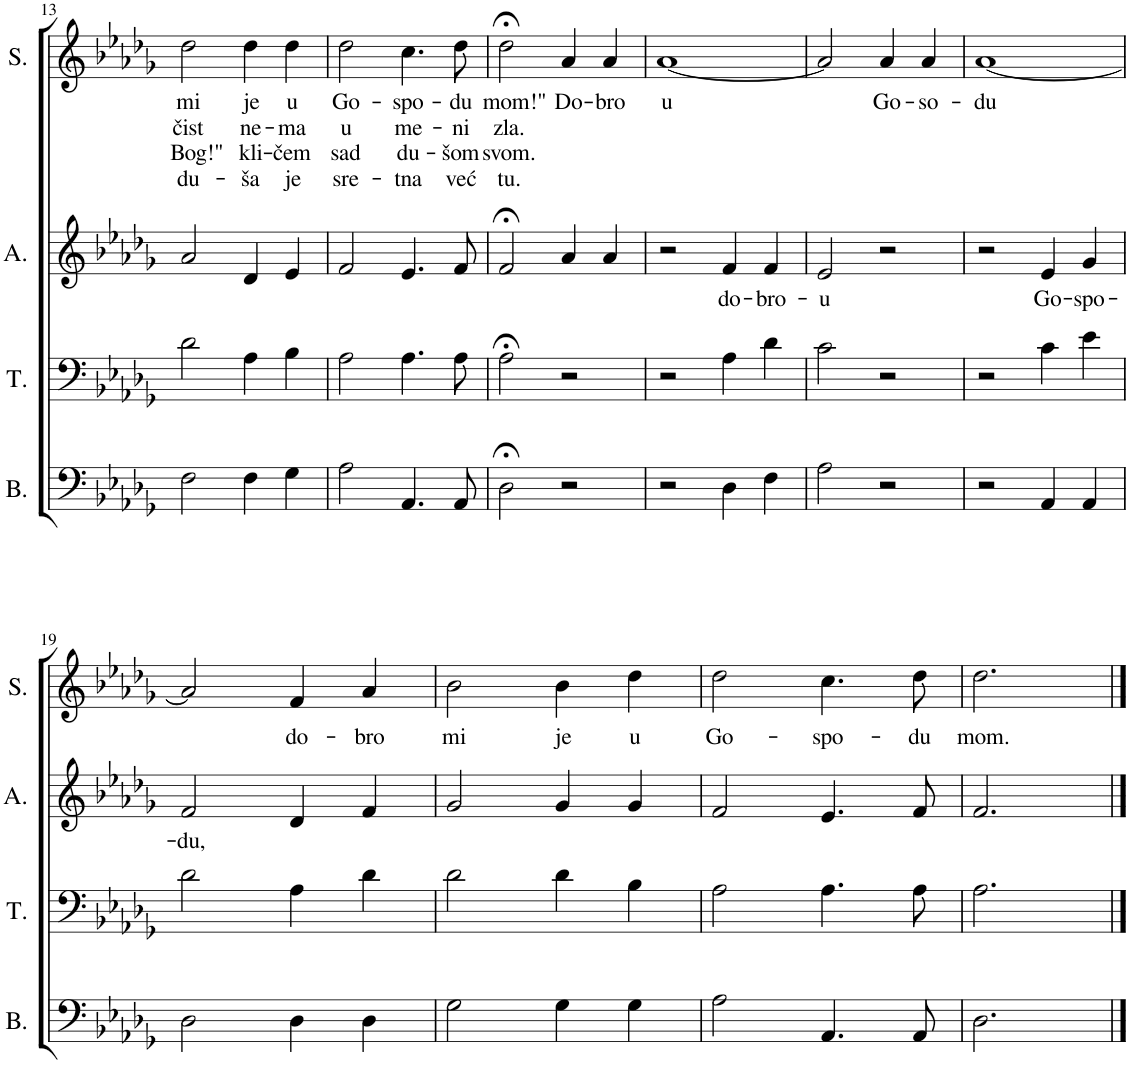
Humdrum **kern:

**kern	**kern	**kern	**text	**kern	**text	**text	**text	**text
*part4	*part3	*part2	*part2	*part1	*part1	*part1	*part1	*part1
*staff4	*staff3	*staff2	*staff2	*staff1	*staff1	*staff1	*staff1	*staff1
*I"Bass	*I"Tenor	*I"Alto	*	*I"Soprano	*	*	*	*
*I'B.	*I'T.	*I'A.	*	*I'S.	*	*	*	*
!!LO:PB:g=z
*clefF4	*clefF4	*clefG2	*	*clefG2	*	*	*	*
*k[b-e-a-d-g-]	*k[b-e-a-d-g-]	*k[b-e-a-d-g-]	*	*k[b-e-a-d-g-]	*	*	*	*
*M4/4	*M4/4	*M4/4	*	*M4/4	*	*	*	*
*met(c)	*met(c)	*met(c)	*	*met(c)	*	*	*	*
=13	=13	=13	=13	=13	=13	=13	=13	=13
!	!	!	!	!	!LO:LY:b	!LO:LY:b	!LO:LY:b	!LO:LY:b
2F\	2d-\	2a-/	.	2dd-\	mi	čist	Bog!"	du-
!	!	!	!	!	!LO:LY:b	!LO:LY:b	!LO:LY:b	!LO:LY:b
4F\	4A-\	4d-/	.	4dd-\	je	ne-	kli-	-ša
!	!	!	!	!	!LO:LY:b	!LO:LY:b	!LO:LY:b	!LO:LY:b
4G-\	4B-\	4e-/	.	4dd-\	u	-ma	-čem	je
=14	=14	=14	=14	=14	=14	=14	=14	=14
!	!	!	!	!	!LO:LY:b	!LO:LY:b	!LO:LY:b	!LO:LY:b
2A-\	2A-\	2f/	.	2dd-\	Go-	u	sad	sre-
!	!	!	!	!	!LO:LY:b	!LO:LY:b	!LO:LY:b	!LO:LY:b
4.AA-/	4.A-\	4.e-/	.	4.cc\	-spo-	me-	du-	-tna
!	!	!	!	!	!LO:LY:b	!LO:LY:b	!LO:LY:b	!LO:LY:b
8AA-/	8A-\	8f/	.	8dd-\	-du	-ni	-šom	već
=15	=15	=15	=15	=15	=15	=15	=15	=15
!	!	!	!	!	!LO:LY:b	!LO:LY:b	!LO:LY:b	!LO:LY:b
2D-;<\	2A-;<\	2f;</	.	2dd-;<\	mom!"	zla.	svom.	tu.
!	!	!	!	!	!LO:LY:b	!	!	!
2r	2r	4a-/	.	4a-/	Do-	.	.	.
!	!	!	!	!	!LO:LY:b	!	!	!
.	.	4a-/	.	4a-/	-bro	.	.	.
=16	=16	=16	=16	=16	=16	=16	=16	=16
!	!	!	!	!	!LO:LY:b	!	!	!
2r	2r	2r	.	[1a-	u	.	.	.
!	!	!	!LO:LY:b	!	!	!	!	!
4D-\	4A-\	4f/	do-	.	.	.	.	.
!	!	!	!LO:LY:b	!	!	!	!	!
4F\	4d-\	4f/	-bro-	.	.	.	.	.
=17	=17	=17	=17	=17	=17	=17	=17	=17
!	!	!	!LO:LY:b	!	!	!	!	!
2A-\	2c\	2e-/	-u	2a-/]	.	.	.	.
!	!	!	!	!	!LO:LY:b	!	!	!
2r	2r	2r	.	4a-/	Go-	.	.	.
!	!	!	!	!	!LO:LY:b	!	!	!
.	.	.	.	4a-/	-so-	.	.	.
=18	=18	=18	=18	=18	=18	=18	=18	=18
!	!	!	!	!	!LO:LY:b	!	!	!
2r	2r	2r	.	[1a-	-du	.	.	.
!	!	!	!LO:LY:b	!	!	!	!	!
4AA-/	4c\	4e-/	Go-	.	.	.	.	.
!	!	!	!LO:LY:b	!	!	!	!	!
4AA-/	4e-\	4g-/	-spo-	.	.	.	.	.
!!LO:LB:g=z
=19	=19	=19	=19	=19	=19	=19	=19	=19
!	!	!	!LO:LY:b	!	!	!	!	!
2D-\	2d-\	2f/	-du,	2a-/]	.	.	.	.
!	!	!	!	!	!LO:LY:b	!	!	!
4D-\	4A-\	4d-/	.	4f/	do-	.	.	.
!	!	!	!	!	!LO:LY:b	!	!	!
4D-\	4d-\	4f/	.	4a-/	-bro	.	.	.
=20	=20	=20	=20	=20	=20	=20	=20	=20
!	!	!	!	!	!LO:LY:b	!	!	!
2G-\	2d-\	2g-/	.	2b-\	mi	.	.	.
!	!	!	!	!	!LO:LY:b	!	!	!
4G-\	4d-\	4g-/	.	4b-\	je	.	.	.
!	!	!	!	!	!LO:LY:b	!	!	!
4G-\	4B-\	4g-/	.	4dd-\	u	.	.	.
=21	=21	=21	=21	=21	=21	=21	=21	=21
!	!	!	!	!	!LO:LY:b	!	!	!
2A-\	2A-\	2f/	.	2dd-\	Go-	.	.	.
!	!	!	!	!	!LO:LY:b	!	!	!
4.AA-/	4.A-\	4.e-/	.	4.cc\	-spo-	.	.	.
!	!	!	!	!	!LO:LY:b	!	!	!
8AA-/	8A-\	8f/	.	8dd-\	-du	.	.	.
=22	=22	=22	=22	=22	=22	=22	=22	=22
!	!	!	!	!	!LO:LY:b	!	!	!
2.D-\	2.A-\	2.f/	.	2.dd-\	mom.	.	.	.
==	==	==	==	==	==	==	==	==
*-	*-	*-	*-	*-	*-	*-	*-	*-
